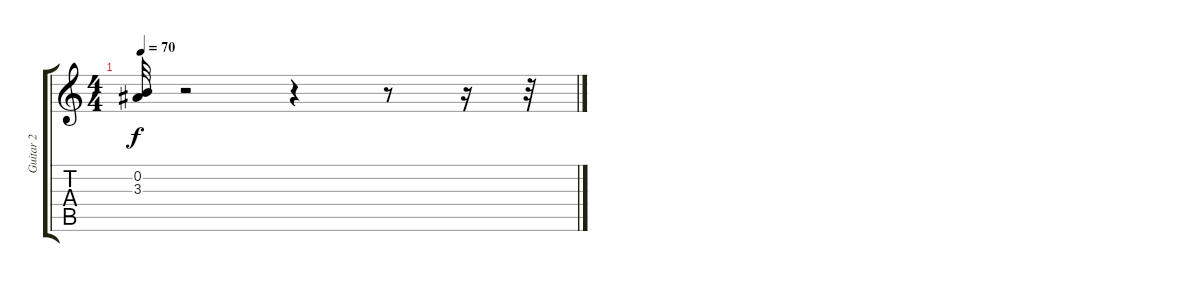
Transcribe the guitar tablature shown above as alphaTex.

\track ("Guitar 2" "Guitar 2") {instrument acousticguitarsteel}
\staff {score tabs}
\tuning (E4 B3 G3 D3 A2 E2) {hide}
\ts (4 4)
\tempo 70
\clef g2
\ks c
(0.2{t} 3.3{t}).32{dy f} r.2 r.4 r.8 r.16 r.32
